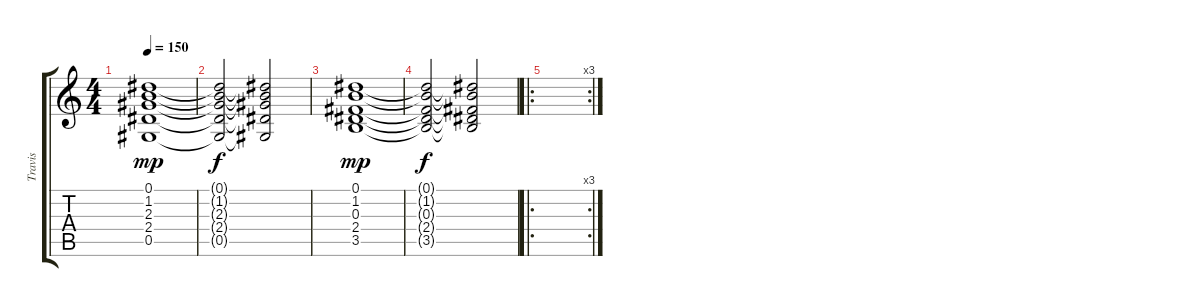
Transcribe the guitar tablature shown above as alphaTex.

\track ("Travis" "Travis") {instrument distortionguitar}
\staff {score tabs}
\tuning (Eb4 Bb3 Gb3 Db3 Ab2 Eb2) {hide}
\ts (4 4)
\tempo 150
\clef g2
\ks c
(0.1 1.2 2.3 2.4 0.5).1{dy mp} |
(0.1{t} 1.2{t} 2.3{t} 2.4{t} 0.5{t}).2{dy f} (0.1{t} 1.2{t} 2.3{t} 2.4{t} 0.5{t}).2 |
(0.1 1.2 0.3 2.4 3.5).1{dy mp} |
(0.1{t} 1.2{t} 0.3{t} 2.4{t} 3.5{t}).2{dy f} (0.1{t} 1.2{t} 0.3{t} 2.4{t} 3.5{t}).2 |
\ro
\rc 3
